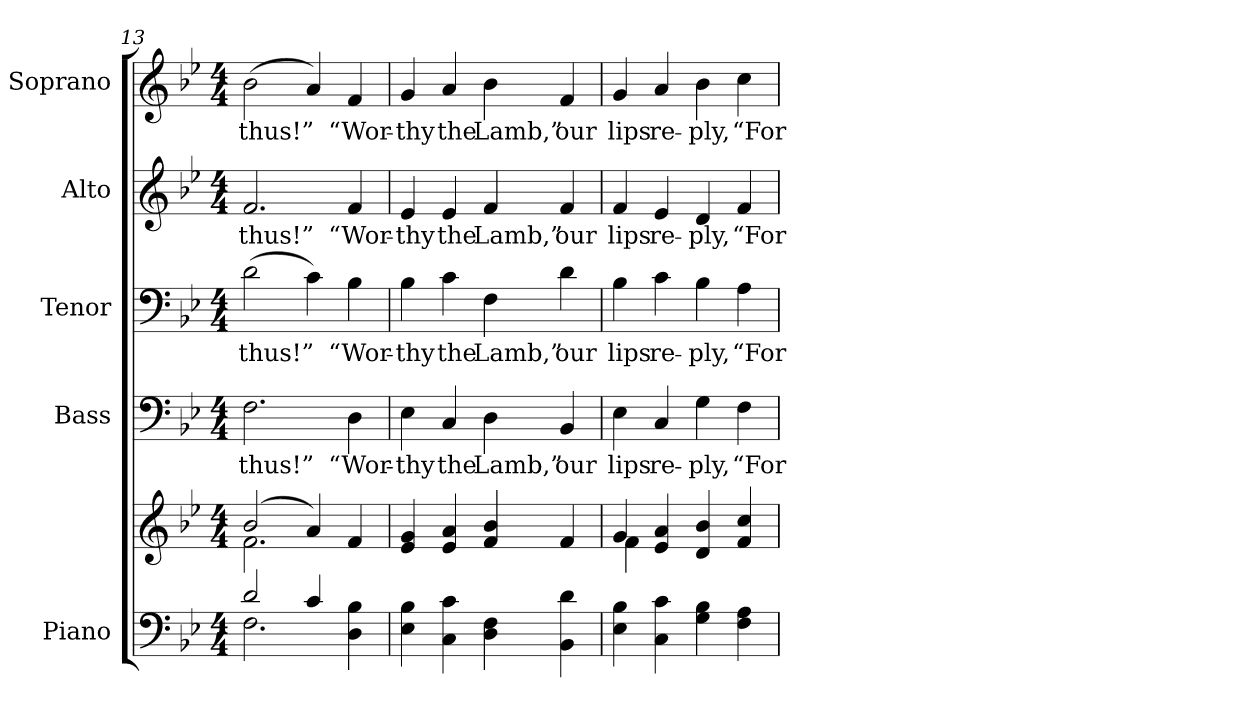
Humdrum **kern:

**kern	**kern	**kern	**text	**kern	**text	**kern	**text	**kern	**text
*part5	*part5	*part4	*part4	*part3	*part3	*part2	*part2	*part1	*part1
*staff6	*staff5	*staff4	*staff4	*staff3	*staff3	*staff2	*staff2	*staff1	*staff1
*I"Piano	*	*I"Bass	*	*I"Tenor	*	*I"Alto	*	*I"Soprano	*
*I'Pno.	*	*I'B.	*	*I'T.	*	*I'A.	*	*I'S.	*
!!LO:PB:g=z
*clefF4	*clefG2	*clefF4	*	*clefF4	*	*clefG2	*	*clefG2	*
*k[b-e-]	*k[b-e-]	*k[b-e-]	*	*k[b-e-]	*	*k[b-e-]	*	*k[b-e-]	*
*B-:	*B-:	*B-:	*	*B-:	*	*B-:	*	*B-:	*
*M4/4	*M4/4	*M4/4	*	*M4/4	*	*M4/4	*	*M4/4	*
=13	=13	=13	=13	=13	=13	=13	=13	=13	=13
*^	*^	*	*	*	*	*	*	*	*
!	!	!	!	!	!LO:LY:b:color=#000000	!	!	!	!	!	!
!	!	!	!	!	!	!	!LO:LY:b:color=#000000	!	!	!	!
!	!	!	!	!	!	!	!	!	!LO:LY:b:color=#000000	!	!
!	!	!	!	!	!	!	!	!	!	!	!LO:LY:b:color=#000000
2di/	2.Fi\	(2b-i/	2.fi\	2.Fi\	thus!”	(2di\	thus!”	2.fi/	thus!”	(2b-i\	thus!”
4ci/	.	4ai/)	.	.	.	4ci\)	.	.	.	4ai/)	.
!	!	!	!	!	!LO:LY:b:color=#000000	!	!	!	!	!	!
!	!	!	!	!	!	!	!LO:LY:b:color=#000000	!	!	!	!
!	!	!	!	!	!	!	!	!	!LO:LY:b:color=#000000	!	!
!	!	!	!	!	!	!	!	!	!	!	!LO:LY:b:color=#000000
4Di\ 4B-i	4ryy	4fi/	4ryy	4Di\	“Wor-	4B-i\	“Wor-	4fi/	“Wor-	4fi/	“Wor-
*v	*v	*	*	*	*	*	*	*	*	*	*
*	*v	*v	*	*	*	*	*	*	*	*
=14	=14	=14	=14	=14	=14	=14	=14	=14	=14
*^	*^	*	*	*	*	*	*	*	*
!	!	!	!	!	!LO:LY:b:color=#000000	!	!	!	!	!	!
*v	*v	*	*	*	*	*	*	*	*	*	*
*	*v	*v	*	*	*	*	*	*	*	*
*^	*^	*	*	*	*	*	*	*	*
!	!	!	!	!	!	!	!LO:LY:b:color=#000000	!	!	!	!
*v	*v	*	*	*	*	*	*	*	*	*	*
*	*v	*v	*	*	*	*	*	*	*	*
*^	*^	*	*	*	*	*	*	*	*
!	!	!	!	!	!	!	!	!	!LO:LY:b:color=#000000	!	!
*v	*v	*	*	*	*	*	*	*	*	*	*
*	*v	*v	*	*	*	*	*	*	*	*
*^	*^	*	*	*	*	*	*	*	*
!	!	!	!	!	!	!	!	!	!	!	!LO:LY:b:color=#000000
*v	*v	*	*	*	*	*	*	*	*	*	*
*	*v	*v	*	*	*	*	*	*	*	*
4E-i\ 4B-i	4e-i/ 4gi	4E-i\	-thy	4B-i\	-thy	4e-i/	-thy	4gi/	-thy
!	!	!	!LO:LY:b:color=#000000	!	!	!	!	!	!
!	!	!	!	!	!LO:LY:b:color=#000000	!	!	!	!
!	!	!	!	!	!	!	!LO:LY:b:color=#000000	!	!
!	!	!	!	!	!	!	!	!	!LO:LY:b:color=#000000
4Ci\ 4ci	4e-i/ 4ai	4Ci/	the	4ci\	the	4e-i/	the	4ai/	the
!	!	!	!LO:LY:b:color=#000000	!	!	!	!	!	!
!	!	!	!	!	!LO:LY:b:color=#000000	!	!	!	!
!	!	!	!	!	!	!	!LO:LY:b:color=#000000	!	!
!	!	!	!	!	!	!	!	!	!LO:LY:b:color=#000000
4Di\ 4Fi	4fi/ 4b-i	4Di\	Lamb,”	4Fi\	Lamb,”	4fi/	Lamb,”	4b-i\	Lamb,”
!	!	!	!LO:LY:b:color=#000000	!	!	!	!	!	!
!	!	!	!	!	!LO:LY:b:color=#000000	!	!	!	!
!	!	!	!	!	!	!	!LO:LY:b:color=#000000	!	!
!	!	!	!	!	!	!	!	!	!LO:LY:b:color=#000000
4BB-i\ 4di	4fi/	4BB-i/	our	4di\	our	4fi/	our	4fi/	our
!!LO:LB:g=z
=15	=15	=15	=15	=15	=15	=15	=15	=15	=15
*	*^	*	*	*	*	*	*	*	*
!	!	!	!	!LO:LY:b:color=#000000	!	!	!	!	!	!
!	!	!	!	!	!	!LO:LY:b:color=#000000	!	!	!	!
!	!	!	!	!	!	!	!	!LO:LY:b:color=#000000	!	!
!	!	!	!	!	!	!	!	!	!	!LO:LY:b:color=#000000
4E-i\ 4B-i	4gi/	4fi\	4E-i\	lips	4B-i\	lips	4fi/	lips	4gi/	lips
!	!	!	!	!LO:LY:b:color=#000000	!	!	!	!	!	!
!	!	!	!	!	!	!LO:LY:b:color=#000000	!	!	!	!
!	!	!	!	!	!	!	!	!LO:LY:b:color=#000000	!	!
!	!	!	!	!	!	!	!	!	!	!LO:LY:b:color=#000000
4Ci\ 4ci	4e-i/ 4ai	4ryy	4Ci/	re-	4ci\	re-	4e-i/	re-	4ai/	re-
!	!	!	!	!LO:LY:b:color=#000000	!	!	!	!	!	!
!	!	!	!	!	!	!LO:LY:b:color=#000000	!	!	!	!
!	!	!	!	!	!	!	!	!LO:LY:b:color=#000000	!	!
!	!	!	!	!	!	!	!	!	!	!LO:LY:b:color=#000000
4Gi\ 4B-i	4di/ 4b-i	2ryy	4Gi\	-ply,	4B-i\	-ply,	4di/	-ply,	4b-i\	-ply,
!	!	!	!	!LO:LY:b:color=#000000	!	!	!	!	!	!
!	!	!	!	!	!	!LO:LY:b:color=#000000	!	!	!	!
!	!	!	!	!	!	!	!	!LO:LY:b:color=#000000	!	!
!	!	!	!	!	!	!	!	!	!	!LO:LY:b:color=#000000
4Fi\ 4Ai	4fi/ 4cci	.	4Fi\	“For	4Ai\	“For	4fi/	“For	4cci\	“For
*	*v	*v	*	*	*	*	*	*	*	*
=	=	=	=	=	=	=	=	=	=
*-	*-	*-	*-	*-	*-	*-	*-	*-	*-
